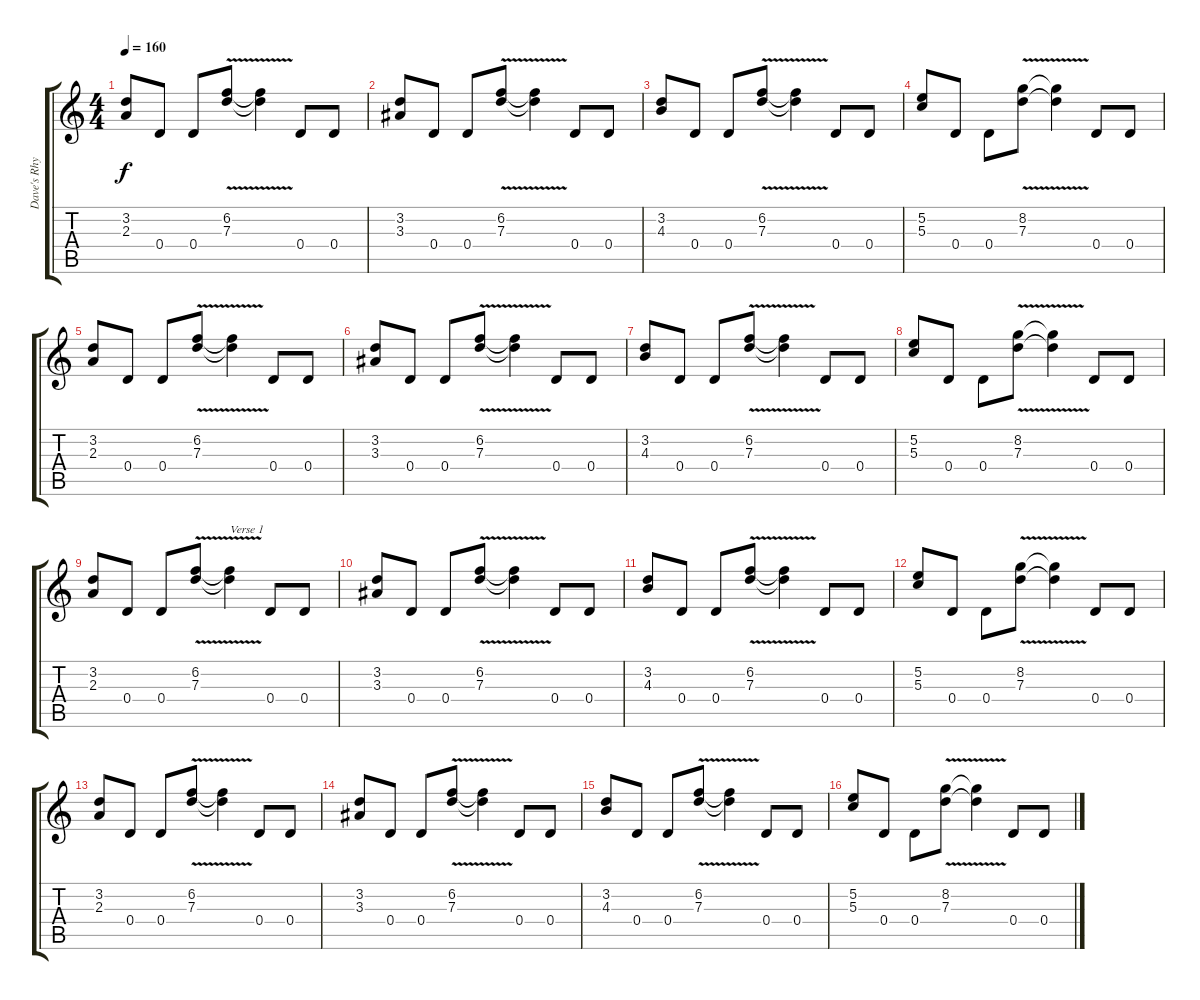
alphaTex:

\track ("Dave's Rhythm" "Dave's Rhy") {instrument distortionguitar}
\staff {score tabs}
\tuning (E4 B3 G3 D3 A2 E2) {hide}
\ts (4 4)
\tempo 160
\clef g2
\ks c
(3.2 2.3).8{dy f} 0.4.8 0.4.8 (6.2{v} 7.3{v}).8 (6.2{t} 7.3{t}).4 0.4.8 0.4.8 |
(3.2 3.3).8 0.4.8 0.4.8 (6.2{v} 7.3{v}).8 (6.2{t} 7.3{t}).4 0.4.8 0.4.8 |
(3.2 4.3).8 0.4.8 0.4.8 (6.2{v} 7.3{v}).8 (6.2{t} 7.3{t}).4 0.4.8 0.4.8 |
(5.2 5.3).8 0.4.8 0.4.8 (8.2{v} 7.3{v}).8 (8.2{t} 7.3{t}).4 0.4.8 0.4.8 |
(3.2 2.3).8 0.4.8 0.4.8 (6.2{v} 7.3{v}).8 (6.2{t} 7.3{t}).4 0.4.8 0.4.8 |
(3.2 3.3).8 0.4.8 0.4.8 (6.2{v} 7.3{v}).8 (6.2{t} 7.3{t}).4 0.4.8 0.4.8 |
(3.2 4.3).8 0.4.8 0.4.8 (6.2{v} 7.3{v}).8 (6.2{t} 7.3{t}).4 0.4.8 0.4.8 |
(5.2 5.3).8 0.4.8 0.4.8 (8.2{v} 7.3{v}).8 (8.2{t} 7.3{t}).4 0.4.8 0.4.8 |
(3.2 2.3).8 0.4.8 0.4.8 (6.2{v} 7.3{v}).8 (6.2{t} 7.3{t}).4{txt "Verse 1"} 0.4.8 0.4.8 |
(3.2 3.3).8 0.4.8 0.4.8 (6.2{v} 7.3{v}).8 (6.2{t} 7.3{t}).4 0.4.8 0.4.8 |
(3.2 4.3).8 0.4.8 0.4.8 (6.2{v} 7.3{v}).8 (6.2{t} 7.3{t}).4 0.4.8 0.4.8 |
(5.2 5.3).8 0.4.8 0.4.8 (8.2{v} 7.3{v}).8 (8.2{t} 7.3{t}).4 0.4.8 0.4.8 |
(3.2 2.3).8 0.4.8 0.4.8 (6.2{v} 7.3{v}).8 (6.2{t} 7.3{t}).4 0.4.8 0.4.8 |
(3.2 3.3).8 0.4.8 0.4.8 (6.2{v} 7.3{v}).8 (6.2{t} 7.3{t}).4 0.4.8 0.4.8 |
(3.2 4.3).8 0.4.8 0.4.8 (6.2{v} 7.3{v}).8 (6.2{t} 7.3{t}).4 0.4.8 0.4.8 |
(5.2 5.3).8 0.4.8 0.4.8 (8.2{v} 7.3{v}).8 (8.2{t} 7.3{t}).4 0.4.8 0.4.8
